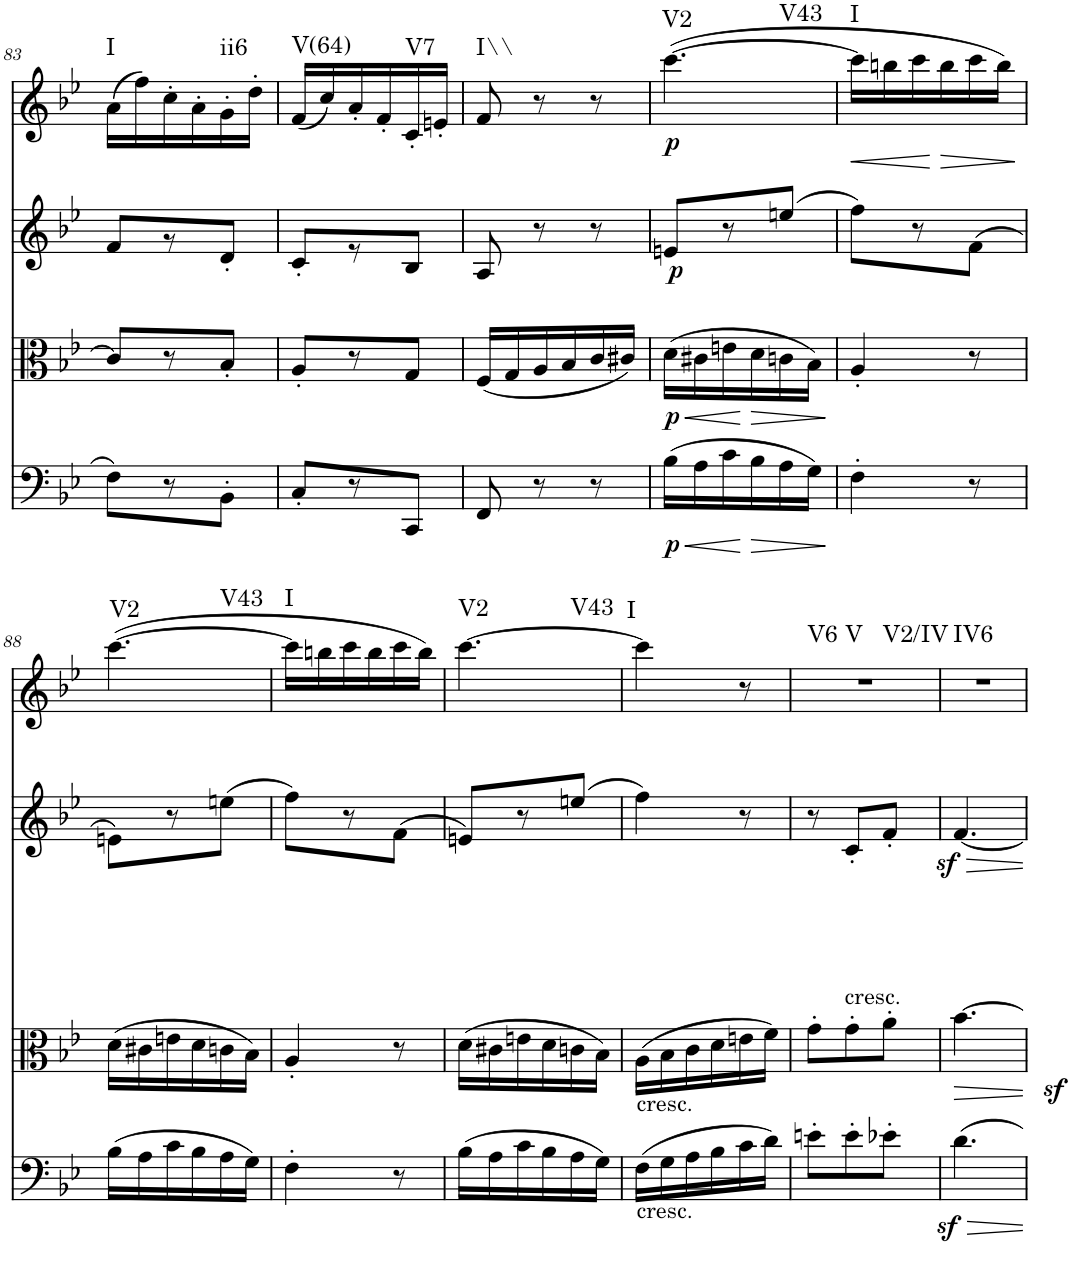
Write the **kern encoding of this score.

**kern	**dynam	**kern	**dynam	**kern	**dynam	**kern	**dynam	**harte
*part4	*part4	*part3	*part3	*part2	*part2	*part1	*part1	*part1
*staff4	*staff4	*staff3	*staff3	*staff2	*staff2	*staff1	*staff1	*
*I"Violoncello	*	*I"Viola	*	*I"Violin II	*	*I"Violin I	*	*
*I'Vc	*	*I'Vla	*	*I'Vln	*	*I'Vln	*	*
!!LO:PB:g=z
*clefF4	*	*clefC3	*	*clefG2	*	*clefG2	*	*
*k[b-e-]	*	*k[b-e-]	*	*k[b-e-]	*	*k[b-e-]	*	*
*M3/8	*	*M3/8	*	*M3/8	*	*M3/8	*	*
=83	=83	=83	=83	=83	=83	=83	=83	=83
!	!	!	!	!	!	!	!	!LO:H:kt=I
8F\L	.	8c/L]	.	8f/L	.	(16a\LL	.	N
.	.	.	.	.	.	16ff\)	.	.
8r	.	8r	.	8r	.	16cc'\	.	.
.	.	.	.	.	.	16a'\	.	.
!	!	!	!	!	!	!	!	!LO:H:kt=ii6
8BB-'\J	.	8B-'/J	.	8d'/J	.	16g'\	.	N
.	.	.	.	.	.	16dd'\JJ	.	.
=84	=84	=84	=84	=84	=84	=84	=84	=84
!	!	!	!	!	!	!	!	!LO:H:kt=V(64)
8C'/L	.	8A'/L	.	8c'/L	.	(16f/LL	.	N
.	.	.	.	.	.	16cc/)	.	.
8r	.	8r	.	8r	.	16a'/	.	.
.	.	.	.	.	.	16f'/	.	.
!	!	!	!	!	!	!	!	!LO:H:kt=V7
8CC/J	.	8G/J	.	8B-/J	.	16c'/	.	N
.	.	.	.	.	.	16en'/JJ	.	.
=85	=85	=85	=85	=85	=85	=85	=85	=85
!	!	!	!	!	!	!	!	!LO:H:kt=I\\
8FF/	.	(16F/LL	.	8A/	.	8f/	.	N
.	.	16G/	.	.	.	.	.	.
8r	.	16A/	.	8r	.	8r	.	.
.	.	16B-/	.	.	.	.	.	.
8r	.	16c/	.	8r	.	8r	.	.
.	.	16c#X/JJ)	.	.	.	.	.	.
=86	=86	=86	=86	=86	=86	=86	=86	=86
!	!LO:HP:b	!	!LO:HP:b	!	!	!	!	!
!	!LO:DY:n=1:b	!	!LO:DY:n=1:b	!	!LO:DY:b	!	!LO:DY:b	!LO:H:n=1:kt=V2
!	!	!	!	!	!	!	!	!LO:H:n=2:kt=V43
(16B-\LL	< p	(16d\LL	< p	8en/L	p	([4.ccc\	p	N N
16A\	.	16c#X\	.	.	.	.	.	.
16c\	.	16en\	.	8r	.	.	.	.
!	!LO:HP:n=1:b	!	!LO:HP:n=1:b	!	!	!	!	!
16B-\	[ >	16d\	[ >	.	.	.	.	.
16A\	.	16cn\	.	(8een/J	.	.	.	.
16G\JJ)	.	16B-\JJ)	.	.	.	.	.	.
.	]	.	]	.	.	.	.	.
=87	=87	=87	=87	=87	=87	=87	=87	=87
!	!	!	!	!	!	!	!LO:HP:b	!LO:H:kt=I
4F'\	.	4A'/	.	8ff\L)	.	16ccc\LL]	<	N
.	.	.	.	.	.	16bbn\	.	.
.	.	.	.	8r	.	16ccc\	.	.
!	!	!	!	!	!	!	!LO:HP:n=1:b	!
.	.	.	.	.	.	16bb\	[ >	.
8r	.	8r	.	(8f\J	.	16ccc\	.	.
.	.	.	.	.	.	16bb\JJ)	.	.
.	.	.	.	.	.	.	]	.
!!LO:LB:g=z
=88	=88	=88	=88	=88	=88	=88	=88	=88
!	!	!	!	!	!	!	!	!LO:H:n=1:kt=V2
!	!	!	!	!	!	!	!	!LO:H:n=2:kt=V43
(16B-\LL	.	(16d\LL	.	8en\L)	.	([4.ccc\	.	N N
16A\	.	16c#X\	.	.	.	.	.	.
16c\	.	16en\	.	8r	.	.	.	.
16B-\	.	16d\	.	.	.	.	.	.
16A\	.	16cn\	.	(8een\J	.	.	.	.
16G\JJ)	.	16B-\JJ)	.	.	.	.	.	.
=89	=89	=89	=89	=89	=89	=89	=89	=89
!	!	!	!	!	!	!	!	!LO:H:kt=I
4F'\	.	4A'/	.	8ff\L)	.	16ccc\LL]	.	N
.	.	.	.	.	.	16bbn\	.	.
.	.	.	.	8r	.	16ccc\	.	.
.	.	.	.	.	.	16bb\	.	.
8r	.	8r	.	(8f\J	.	16ccc\	.	.
.	.	.	.	.	.	16bb\JJ)	.	.
=90	=90	=90	=90	=90	=90	=90	=90	=90
!	!	!	!	!	!	!	!	!LO:H:n=1:kt=V2
!	!	!	!	!	!	!	!	!LO:H:n=2:kt=V43
(16B-\LL	.	(16d\LL	.	8en/L)	.	[4.ccc\	.	N N
16A\	.	16c#X\	.	.	.	.	.	.
16c\	.	16en\	.	8r	.	.	.	.
16B-\	.	16d\	.	.	.	.	.	.
16A\	.	16cn\	.	(8een/J	.	.	.	.
16G\JJ)	.	16B-\JJ)	.	.	.	.	.	.
=91	=91	=91	=91	=91	=91	=91	=91	=91
!	!	!LO:TX:b:t=cresc.	!	!	!	!	!	!
!LO:TX:b:t=cresc.	!	!	!	!	!	!	!	!LO:H:kt=I
(16F\LL	.	(16A\LL	.	4ff\)	.	4ccc\]	.	N
16G\	.	16B-\	.	.	.	.	.	.
16A\	.	16c\	.	.	.	.	.	.
16B-\	.	16d\	.	.	.	.	.	.
16c\	.	16en\	.	8r	.	8r	.	.
16d\JJ)	.	16f\JJ)	.	.	.	.	.	.
=92	=92	=92	=92	=92	=92	=92	=92	=92
!	!	!	!	!	!	!	!	!LO:H:n=1:kt=V6
!	!	!	!	!	!	!	!	!LO:H:n=2:kt=V
!	!	!	!	!	!	!	!	!LO:H:n=3:kt=V2/IV
8en'\L	.	8g'\L	.	8r	.	4.r	.	N N N
!	!	!	!	!LO:TX:b:t=cresc.	!	!	!	!
8e'\	.	8g'\	.	8c'/L	.	.	.	.
8e-X'\J	.	8az<'\J	.	8f'/J	.	.	.	.
=93	=93	=93	=93	=93	=93	=93	=93	=93
!	!	!	!	!	!	!	!	!LO:H:kt=IV6
4.dz<\	.	[4.b-\	.	[4.fz</	.	4.r	.	N
=	=	=	=	=	=	=	=	=
*-	*-	*-	*-	*-	*-	*-	*-	*-
